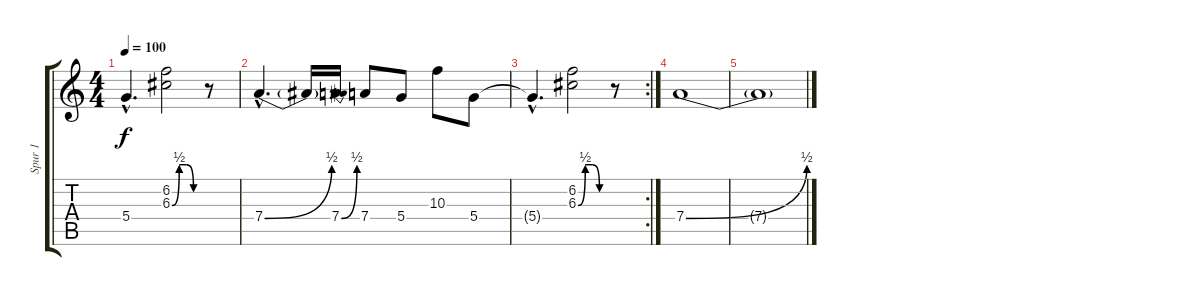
\track ("Spur 1" "Spur 1") {instrument distortionguitar}
\staff {score tabs}
\tuning (E4 B3 G3 D3 A2 E2) {hide}
\ts (4 4)
\tempo 100
\clef g2
\ks c
5.4{hac t}.4{d dy f} (6.2 6.3{be (custom 0 0 15 2 30 2 45 0 60 0)}).2 r.8 |
7.4{be (bend 0 0 60 2) hac}.4{d} 7.4{t}.16 7.4{be (bend 0 0 60 2)}.16 7.4.8 5.4.8 10.3.8 5.4.8 |
\rc 2
5.4{hac t}.4{d} (6.2 6.3{be (custom 0 0 15 2 30 2 45 0 60 0)}).2 r.8 |
7.4{be (bend 0 0 60 2)}.1 |
7.4{t}.1
